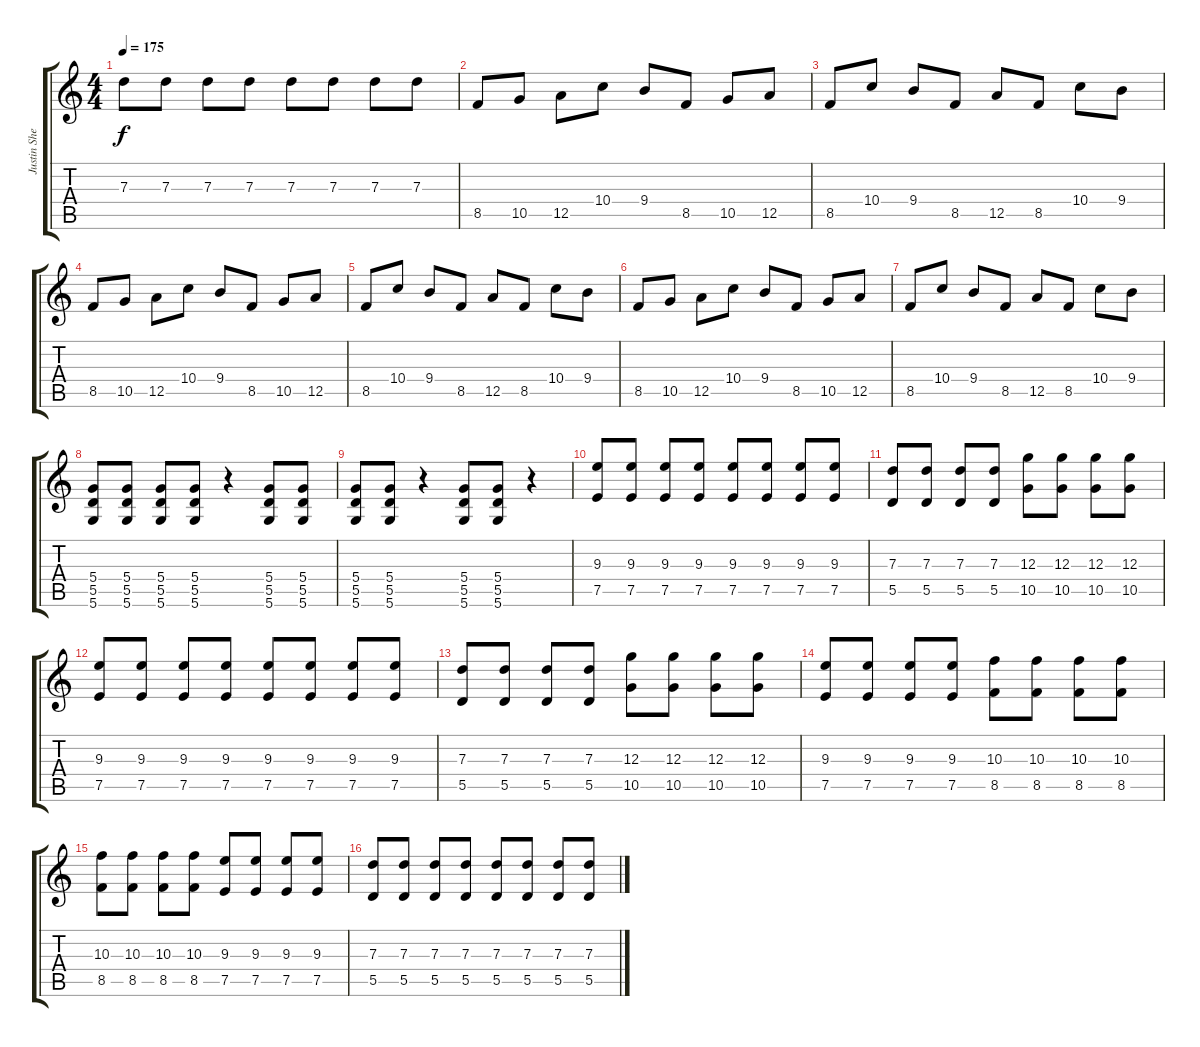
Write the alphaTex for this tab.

\track ("Justin Shekoski" "Justin She") {instrument distortionguitar}
\staff {score tabs}
\tuning (E4 B3 G3 D3 A2 D2) {hide}
\ts (4 4)
\tempo 175
\clef g2
\ks c
7.3.8{dy f} 7.3.8 7.3.8 7.3.8 7.3.8 7.3.8 7.3.8 7.3.8 |
8.5.8 10.5.8 12.5.8 10.4.8 9.4.8 8.5.8 10.5.8 12.5.8 |
8.5.8 10.4.8 9.4.8 8.5.8 12.5.8 8.5.8 10.4.8 9.4.8 |
8.5.8 10.5.8 12.5.8 10.4.8 9.4.8 8.5.8 10.5.8 12.5.8 |
8.5.8 10.4.8 9.4.8 8.5.8 12.5.8 8.5.8 10.4.8 9.4.8 |
8.5.8 10.5.8 12.5.8 10.4.8 9.4.8 8.5.8 10.5.8 12.5.8 |
8.5.8 10.4.8 9.4.8 8.5.8 12.5.8 8.5.8 10.4.8 9.4.8 |
(5.4 5.5 5.6).8 (5.4 5.5 5.6).8 (5.4 5.5 5.6).8 (5.4 5.5 5.6).8 r.4 (5.4 5.5 5.6).8 (5.4 5.5 5.6).8 |
(5.4 5.5 5.6).8 (5.4 5.5 5.6).8 r.4 (5.4 5.5 5.6).8 (5.4 5.5 5.6).8 r.4 |
(9.3 7.5).8 (9.3 7.5).8 (9.3 7.5).8 (9.3 7.5).8 (9.3 7.5).8 (9.3 7.5).8 (9.3 7.5).8 (9.3 7.5).8 |
(7.3 5.5).8 (7.3 5.5).8 (7.3 5.5).8 (7.3 5.5).8 (12.3 10.5).8 (12.3 10.5).8 (12.3 10.5).8 (12.3 10.5).8 |
(9.3 7.5).8 (9.3 7.5).8 (9.3 7.5).8 (9.3 7.5).8 (9.3 7.5).8 (9.3 7.5).8 (9.3 7.5).8 (9.3 7.5).8 |
(7.3 5.5).8 (7.3 5.5).8 (7.3 5.5).8 (7.3 5.5).8 (12.3 10.5).8 (12.3 10.5).8 (12.3 10.5).8 (12.3 10.5).8 |
(9.3 7.5).8 (9.3 7.5).8 (9.3 7.5).8 (9.3 7.5).8 (10.3 8.5).8 (10.3 8.5).8 (10.3 8.5).8 (10.3 8.5).8 |
(10.3 8.5).8 (10.3 8.5).8 (10.3 8.5).8 (10.3 8.5).8 (9.3 7.5).8 (9.3 7.5).8 (9.3 7.5).8 (9.3 7.5).8 |
(7.3 5.5).8 (7.3 5.5).8 (7.3 5.5).8 (7.3 5.5).8 (7.3 5.5).8 (7.3 5.5).8 (7.3 5.5).8 (7.3 5.5).8
